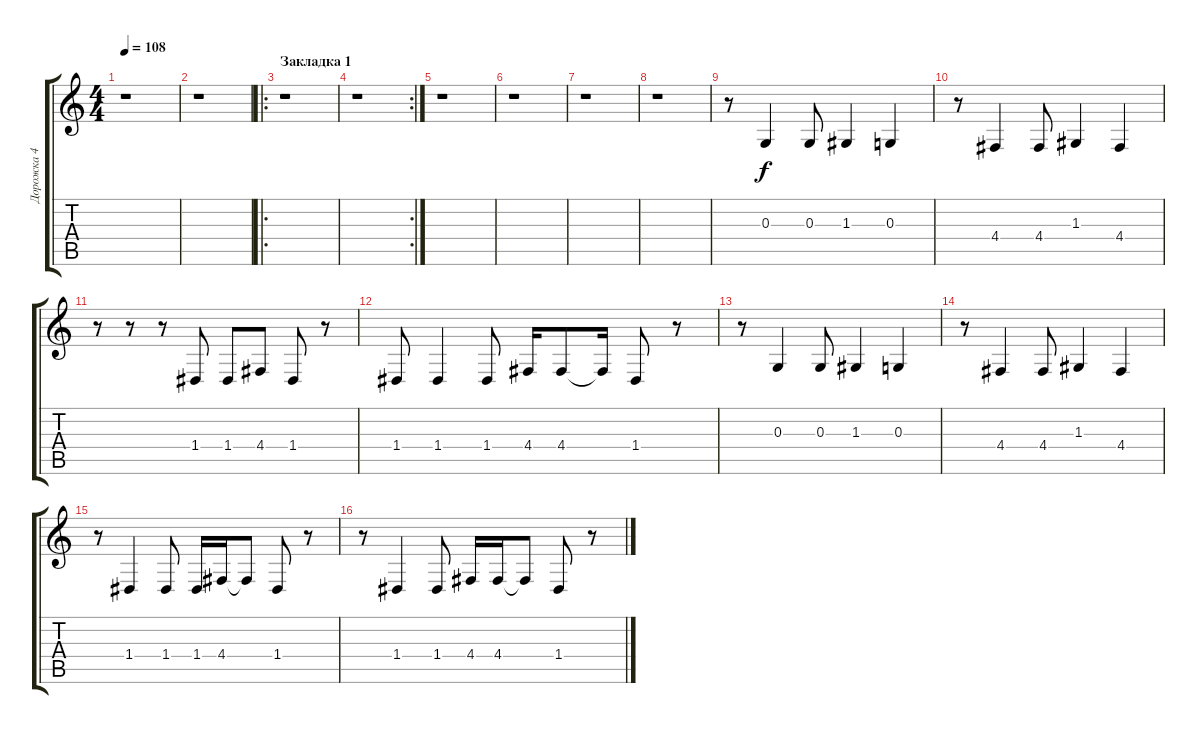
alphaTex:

\track ("Дорожка 4" "Дорожка 4") {instrument cello}
\staff {score tabs}
\tuning (E4 B3 G3 D3 A2 E2) {hide}
\ts (4 4)
\tempo 108
\clef g2
\ks c
r.1{dy f instrument cello} |
r.1 |
\ro
\section ("" "Закладка 1")
r.1 |
\rc 2
r.1 |
r.1 |
r.1 |
r.1 |
r.1 |
r.8 0.3.4 0.3.8 1.3.4 0.3.4 |
r.8 4.4.4 4.4.8 1.3.4 4.4.4 |
r.8 r.8 r.8 1.4.8 1.4.8 4.4.8 1.4.8 r.8 |
1.4.8 1.4.4 1.4.8 4.4.16 4.4.8 4.4{t}.16 1.4.8 r.8 |
r.8 0.3.4 0.3.8 1.3.4 0.3.4 |
r.8 4.4.4 4.4.8 1.3.4 4.4.4 |
r.8 1.4.4 1.4.8 1.4.16 4.4.16 4.4{t}.8 1.4.8 r.8 |
r.8 1.4.4 1.4.8 4.4.16 4.4.16 4.4{t}.8 1.4.8 r.8
